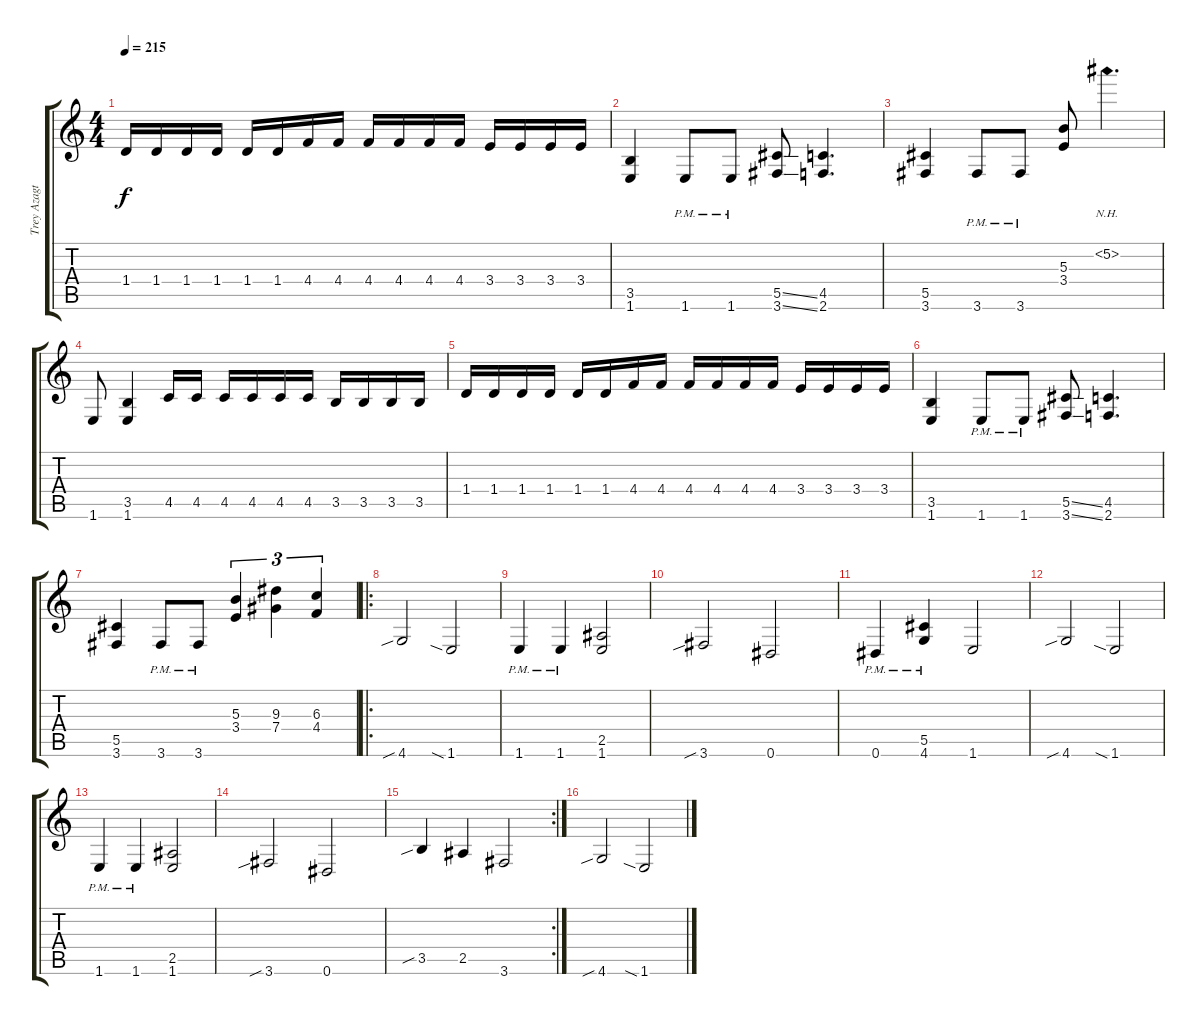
\track ("Trey Azagthoth" "Trey Azagt") {instrument distortionguitar}
\staff {score tabs}
\tuning (Eb4 Bb3 Gb3 Db3 Ab2 Eb2) {hide}
\ts (4 4)
\tempo 215
\clef g2
\ks c
1.4.16{dy f} 1.4.16 1.4.16 1.4.16 1.4.16 1.4.16 4.4.16 4.4.16 4.4.16 4.4.16 4.4.16 4.4.16 3.4.16 3.4.16 3.4.16 3.4.16 |
(3.5 1.6).4 1.6{pm}.8 1.6{pm}.8 (5.5{ss} 3.6{ss}).8 (4.5 2.6).4{d} |
(5.5 3.6).4 3.6{pm}.8 3.6{pm}.8 (5.3 3.4).8 5.2{nh}.4{d} |
1.6.8 (3.5 1.6).4 4.5.16 4.5.16 4.5.16 4.5.16 4.5.16 4.5.16 3.5.16 3.5.16 3.5.16 3.5.16 |
1.4.16 1.4.16 1.4.16 1.4.16 1.4.16 1.4.16 4.4.16 4.4.16 4.4.16 4.4.16 4.4.16 4.4.16 3.4.16 3.4.16 3.4.16 3.4.16 |
(3.5 1.6).4 1.6{pm}.8 1.6{pm}.8 (5.5{ss} 3.6{ss}).8 (4.5 2.6).4{d} |
(5.5 3.6).4 3.6{pm}.8 3.6{pm}.8 (5.3 3.4).4{tu (3 2)} (9.3 7.4).4{tu (3 2)} (6.3 4.4).4{tu (3 2)} |
\ro
4.6{sib}.2 1.6{sia}.2 |
1.6{pm}.4 1.6{pm}.4 (2.5 1.6).2 |
3.6{sib}.2 0.6.2 |
0.6{pm}.4 (5.5{pm} 4.6).4 1.6.2 |
4.6{sib}.2 1.6{sia}.2 |
1.6{pm}.4 1.6{pm}.4 (2.5 1.6).2 |
3.6{sib}.2 0.6.2 |
\rc 2
3.5{sib}.4 2.5.4 3.6.2 |
4.6{sib}.2 1.6{sia}.2
